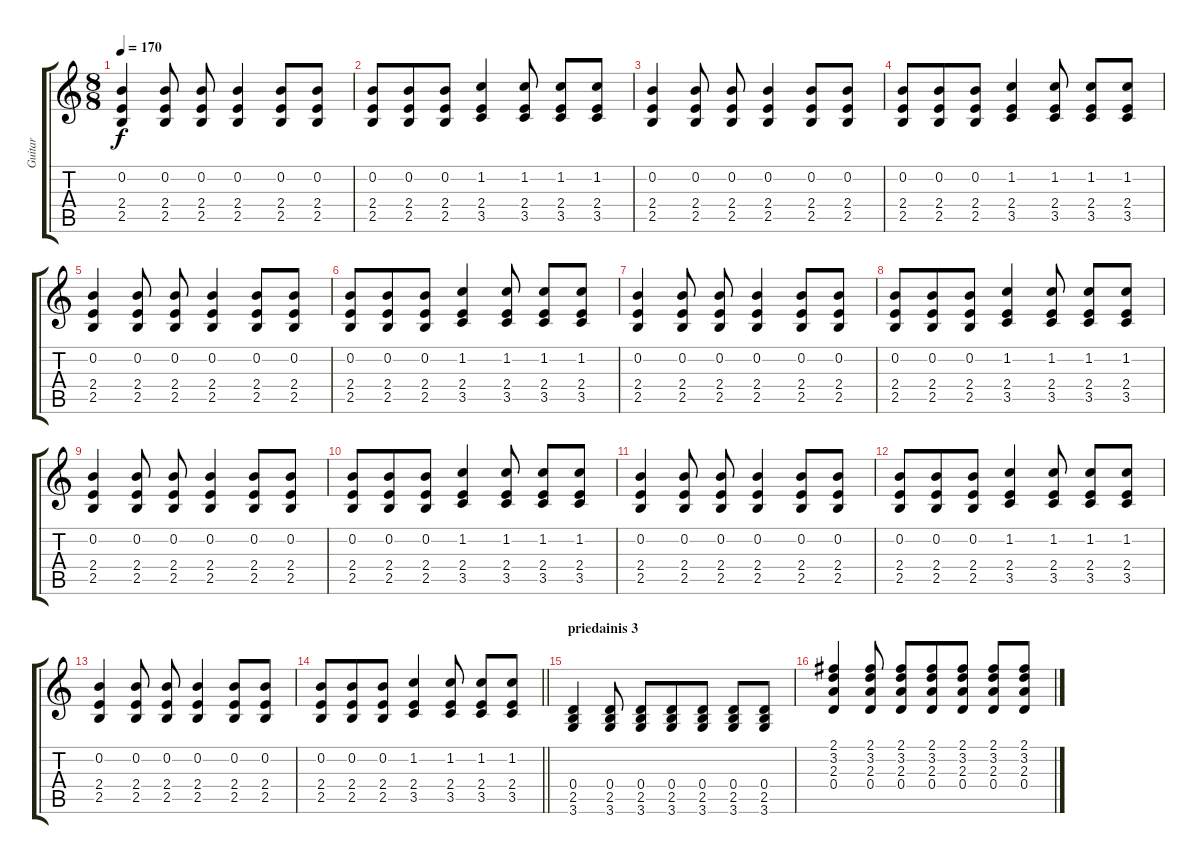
\track ("Guitar" "Guitar") {instrument distortionguitar}
\staff {score tabs}
\tuning (E4 B3 G3 D3 A2 E2) {hide}
\ts (8 8)
\tempo 170
\clef g2
\ks c
(0.2 2.4 2.5).4{dy f} (0.2 2.4 2.5).8 (0.2 2.4 2.5).8 (0.2 2.4 2.5).4 (0.2 2.4 2.5).8 (0.2 2.4 2.5).8 |
(0.2 2.4 2.5).8 (0.2 2.4 2.5).8 (0.2 2.4 2.5).8 (1.2 2.4 3.5).4 (1.2 2.4 3.5).8 (1.2 2.4 3.5).8 (1.2 2.4 3.5).8 |
(0.2 2.4 2.5).4 (0.2 2.4 2.5).8 (0.2 2.4 2.5).8 (0.2 2.4 2.5).4 (0.2 2.4 2.5).8 (0.2 2.4 2.5).8 |
(0.2 2.4 2.5).8 (0.2 2.4 2.5).8 (0.2 2.4 2.5).8 (1.2 2.4 3.5).4 (1.2 2.4 3.5).8 (1.2 2.4 3.5).8 (1.2 2.4 3.5).8 |
(0.2 2.4 2.5).4 (0.2 2.4 2.5).8 (0.2 2.4 2.5).8 (0.2 2.4 2.5).4 (0.2 2.4 2.5).8 (0.2 2.4 2.5).8 |
(0.2 2.4 2.5).8 (0.2 2.4 2.5).8 (0.2 2.4 2.5).8 (1.2 2.4 3.5).4 (1.2 2.4 3.5).8 (1.2 2.4 3.5).8 (1.2 2.4 3.5).8 |
(0.2 2.4 2.5).4 (0.2 2.4 2.5).8 (0.2 2.4 2.5).8 (0.2 2.4 2.5).4 (0.2 2.4 2.5).8 (0.2 2.4 2.5).8 |
(0.2 2.4 2.5).8 (0.2 2.4 2.5).8 (0.2 2.4 2.5).8 (1.2 2.4 3.5).4 (1.2 2.4 3.5).8 (1.2 2.4 3.5).8 (1.2 2.4 3.5).8 |
(0.2 2.4 2.5).4 (0.2 2.4 2.5).8 (0.2 2.4 2.5).8 (0.2 2.4 2.5).4 (0.2 2.4 2.5).8 (0.2 2.4 2.5).8 |
(0.2 2.4 2.5).8 (0.2 2.4 2.5).8 (0.2 2.4 2.5).8 (1.2 2.4 3.5).4 (1.2 2.4 3.5).8 (1.2 2.4 3.5).8 (1.2 2.4 3.5).8 |
(0.2 2.4 2.5).4 (0.2 2.4 2.5).8 (0.2 2.4 2.5).8 (0.2 2.4 2.5).4 (0.2 2.4 2.5).8 (0.2 2.4 2.5).8 |
(0.2 2.4 2.5).8 (0.2 2.4 2.5).8 (0.2 2.4 2.5).8 (1.2 2.4 3.5).4 (1.2 2.4 3.5).8 (1.2 2.4 3.5).8 (1.2 2.4 3.5).8 |
(0.2 2.4 2.5).4 (0.2 2.4 2.5).8 (0.2 2.4 2.5).8 (0.2 2.4 2.5).4 (0.2 2.4 2.5).8 (0.2 2.4 2.5).8 |
\barLineRight lightlight
(0.2 2.4 2.5).8 (0.2 2.4 2.5).8 (0.2 2.4 2.5).8 (1.2 2.4 3.5).4 (1.2 2.4 3.5).8 (1.2 2.4 3.5).8 (1.2 2.4 3.5).8 |
\section ("" "priedainis 3")
(0.4 2.5 3.6).4 (0.4 2.5 3.6).8 (0.4 2.5 3.6).8 (0.4 2.5 3.6).8 (0.4 2.5 3.6).8 (0.4 2.5 3.6).8 (0.4 2.5 3.6).8 |
(2.1 3.2 2.3 0.4).4 (2.1 3.2 2.3 0.4).8 (2.1 3.2 2.3 0.4).8 (2.1 3.2 2.3 0.4).8 (2.1 3.2 2.3 0.4).8 (2.1 3.2 2.3 0.4).8 (2.1 3.2 2.3 0.4).8
